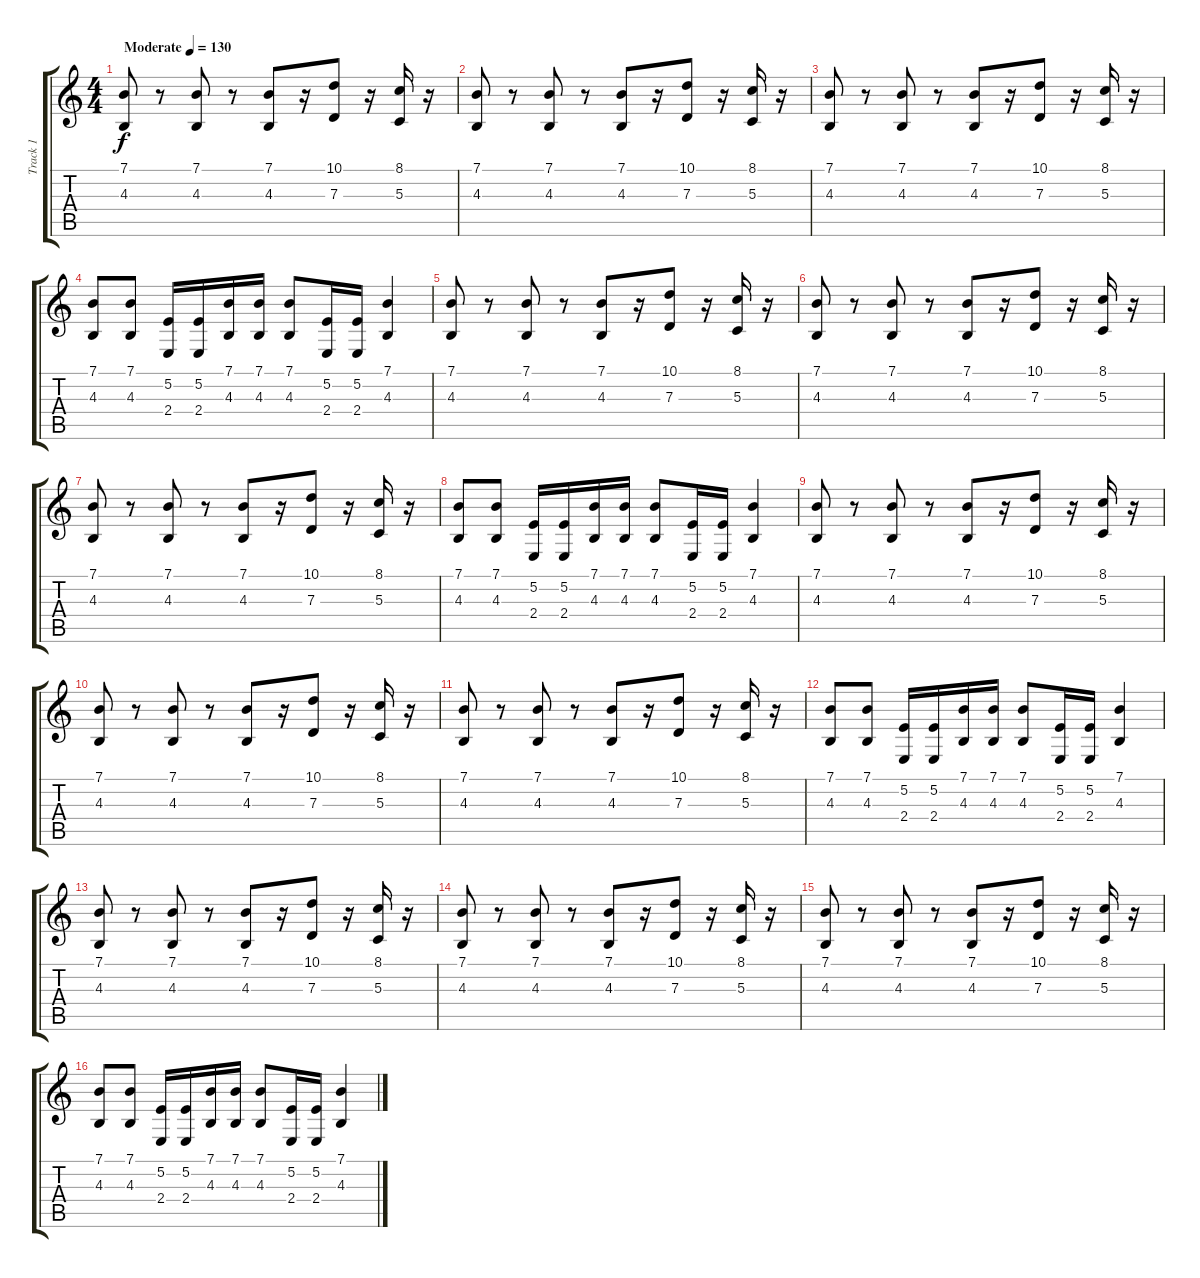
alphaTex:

\track ("Track 1" "Track 1") {instrument choiraahs}
\staff {score tabs}
\tuning (E4 B3 G3 D3 A2 E2) {hide}
\ts (4 4)
\tempo (130 "Moderate")
\clef g2
\ks c
(7.1 4.3).8{dy f instrument choiraahs} r.8 (7.1 4.3).8 r.8 (7.1 4.3).8 r.16 (10.1 7.3).8 r.16 (8.1 5.3).16 r.16 |
(7.1 4.3).8 r.8 (7.1 4.3).8 r.8 (7.1 4.3).8 r.16 (10.1 7.3).8 r.16 (8.1 5.3).16 r.16 |
(7.1 4.3).8 r.8 (7.1 4.3).8 r.8 (7.1 4.3).8 r.16 (10.1 7.3).8 r.16 (8.1 5.3).16 r.16 |
(7.1 4.3).8 (7.1 4.3).8 (5.2 2.4).16 (5.2 2.4).16 (7.1 4.3).16 (7.1 4.3).16 (7.1 4.3).8 (5.2 2.4).16 (5.2 2.4).16 (7.1 4.3).4 |
(7.1 4.3).8 r.8 (7.1 4.3).8 r.8 (7.1 4.3).8 r.16 (10.1 7.3).8 r.16 (8.1 5.3).16 r.16 |
(7.1 4.3).8 r.8 (7.1 4.3).8 r.8 (7.1 4.3).8 r.16 (10.1 7.3).8 r.16 (8.1 5.3).16 r.16 |
(7.1 4.3).8 r.8 (7.1 4.3).8 r.8 (7.1 4.3).8 r.16 (10.1 7.3).8 r.16 (8.1 5.3).16 r.16 |
(7.1 4.3).8 (7.1 4.3).8 (5.2 2.4).16 (5.2 2.4).16 (7.1 4.3).16 (7.1 4.3).16 (7.1 4.3).8 (5.2 2.4).16 (5.2 2.4).16 (7.1 4.3).4 |
(7.1 4.3).8 r.8 (7.1 4.3).8 r.8 (7.1 4.3).8 r.16 (10.1 7.3).8 r.16 (8.1 5.3).16 r.16 |
(7.1 4.3).8 r.8 (7.1 4.3).8 r.8 (7.1 4.3).8 r.16 (10.1 7.3).8 r.16 (8.1 5.3).16 r.16 |
(7.1 4.3).8 r.8 (7.1 4.3).8 r.8 (7.1 4.3).8 r.16 (10.1 7.3).8 r.16 (8.1 5.3).16 r.16 |
(7.1 4.3).8 (7.1 4.3).8 (5.2 2.4).16 (5.2 2.4).16 (7.1 4.3).16 (7.1 4.3).16 (7.1 4.3).8 (5.2 2.4).16 (5.2 2.4).16 (7.1 4.3).4 |
(7.1 4.3).8 r.8 (7.1 4.3).8 r.8 (7.1 4.3).8 r.16 (10.1 7.3).8 r.16 (8.1 5.3).16 r.16 |
(7.1 4.3).8 r.8 (7.1 4.3).8 r.8 (7.1 4.3).8 r.16 (10.1 7.3).8 r.16 (8.1 5.3).16 r.16 |
(7.1 4.3).8 r.8 (7.1 4.3).8 r.8 (7.1 4.3).8 r.16 (10.1 7.3).8 r.16 (8.1 5.3).16 r.16 |
(7.1 4.3).8 (7.1 4.3).8 (5.2 2.4).16 (5.2 2.4).16 (7.1 4.3).16 (7.1 4.3).16 (7.1 4.3).8 (5.2 2.4).16 (5.2 2.4).16 (7.1 4.3).4
